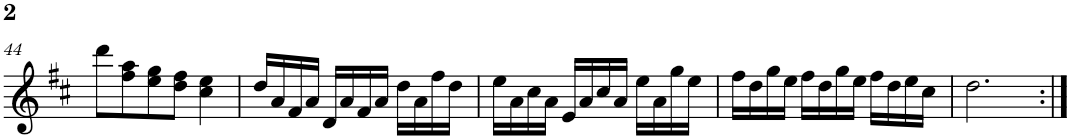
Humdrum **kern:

**kern
*part1
*staff1
*I"Piano
*I'Pno
!!LO:PB:g=z
*clefG2
*k[f#c#]
*D:
*M3/4
=44
8ddd\L
8ff#\ 8aa\
8ee\ 8gg\
8dd\ 8ff#\J
4cc#\ 4ee\
=45
16dd/LL
16a/
16f#/
16a/JJ
16d/LL
16a/
16f#/
16a/JJ
16dd\LL
16a\
16ff#\
16dd\JJ
=46
16ee\LL
16a\
16cc#\
16a\JJ
16e/LL
16a/
16cc#/
16a/JJ
16ee\LL
16a\
16gg\
16ee\JJ
=47
16ff#\LL
16dd\
16gg\
16ee\JJ
16ff#\LL
16dd\
16gg\
16ee\JJ
16ff#\LL
16dd\
16ee\
16cc#\JJ
=48
2.dd\
=:|!
*-
